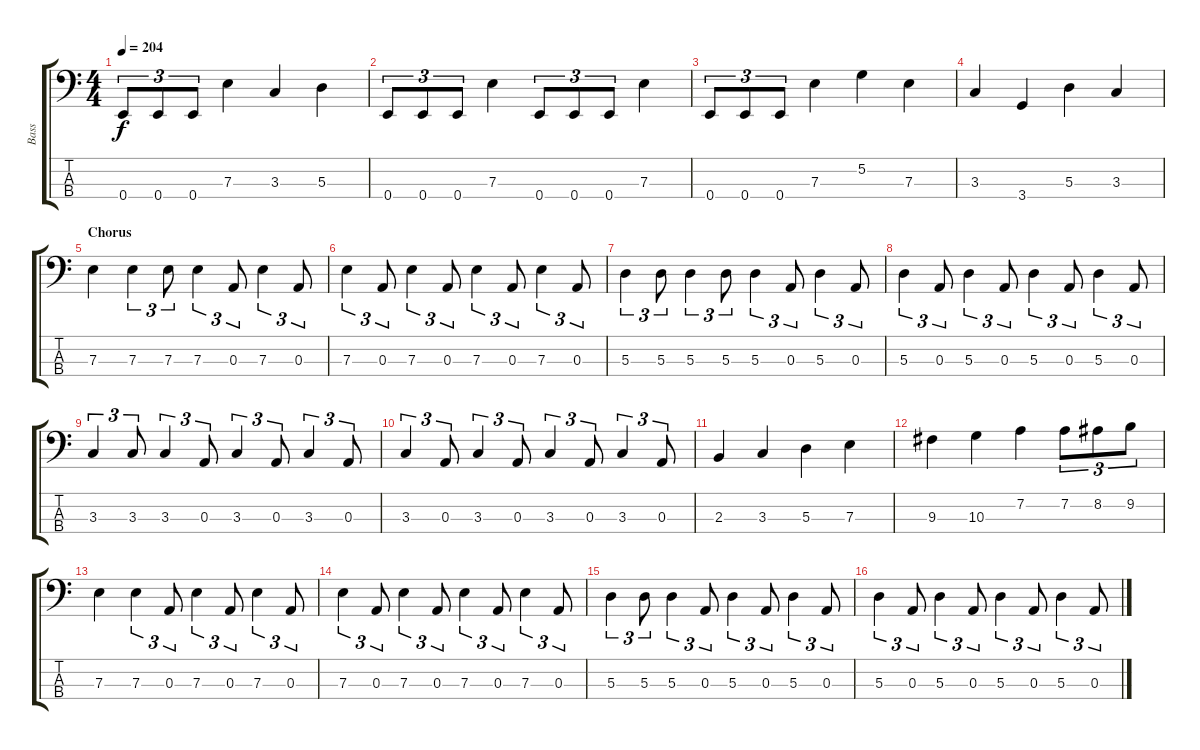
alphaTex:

\track ("Bass" "Bass") {instrument electricbassfinger}
\staff {score tabs}
\tuning (G2 D2 A1 E1) {hide}
\ts (4 4)
\tempo 204
\clef f4
\ks c
0.4.8{tu (3 2) dy f} 0.4.8{tu (3 2)} 0.4.8{tu (3 2)} 7.3.4 3.3.4 5.3.4 |
0.4.8{tu (3 2)} 0.4.8{tu (3 2)} 0.4.8{tu (3 2)} 7.3.4 0.4.8{tu (3 2)} 0.4.8{tu (3 2)} 0.4.8{tu (3 2)} 7.3.4 |
0.4.8{tu (3 2)} 0.4.8{tu (3 2)} 0.4.8{tu (3 2)} 7.3.4 5.2.4 7.3.4 |
3.3.4 3.4.4 5.3.4 3.3.4 |
\section ("" "Chorus")
7.3.4 7.3.4{tu (3 2)} 7.3.8{tu (3 2)} 7.3.4{tu (3 2)} 0.3.8{tu (3 2)} 7.3.4{tu (3 2)} 0.3.8{tu (3 2)} |
7.3.4{tu (3 2)} 0.3.8{tu (3 2)} 7.3.4{tu (3 2)} 0.3.8{tu (3 2)} 7.3.4{tu (3 2)} 0.3.8{tu (3 2)} 7.3.4{tu (3 2)} 0.3.8{tu (3 2)} |
5.3.4{tu (3 2)} 5.3.8{tu (3 2)} 5.3.4{tu (3 2)} 5.3.8{tu (3 2)} 5.3.4{tu (3 2)} 0.3.8{tu (3 2)} 5.3.4{tu (3 2)} 0.3.8{tu (3 2)} |
5.3.4{tu (3 2)} 0.3.8{tu (3 2)} 5.3.4{tu (3 2)} 0.3.8{tu (3 2)} 5.3.4{tu (3 2)} 0.3.8{tu (3 2)} 5.3.4{tu (3 2)} 0.3.8{tu (3 2)} |
3.3.4{tu (3 2)} 3.3.8{tu (3 2)} 3.3.4{tu (3 2)} 0.3.8{tu (3 2)} 3.3.4{tu (3 2)} 0.3.8{tu (3 2)} 3.3.4{tu (3 2)} 0.3.8{tu (3 2)} |
3.3.4{tu (3 2)} 0.3.8{tu (3 2)} 3.3.4{tu (3 2)} 0.3.8{tu (3 2)} 3.3.4{tu (3 2)} 0.3.8{tu (3 2)} 3.3.4{tu (3 2)} 0.3.8{tu (3 2)} |
2.3.4 3.3.4 5.3.4 7.3.4 |
9.3.4 10.3.4 7.2.4 7.2.8{tu (3 2)} 8.2.8{tu (3 2)} 9.2.8{tu (3 2)} |
7.3.4 7.3.4{tu (3 2)} 0.3.8{tu (3 2)} 7.3.4{tu (3 2)} 0.3.8{tu (3 2)} 7.3.4{tu (3 2)} 0.3.8{tu (3 2)} |
7.3.4{tu (3 2)} 0.3.8{tu (3 2)} 7.3.4{tu (3 2)} 0.3.8{tu (3 2)} 7.3.4{tu (3 2)} 0.3.8{tu (3 2)} 7.3.4{tu (3 2)} 0.3.8{tu (3 2)} |
5.3.4{tu (3 2)} 5.3.8{tu (3 2)} 5.3.4{tu (3 2)} 0.3.8{tu (3 2)} 5.3.4{tu (3 2)} 0.3.8{tu (3 2)} 5.3.4{tu (3 2)} 0.3.8{tu (3 2)} |
5.3.4{tu (3 2)} 0.3.8{tu (3 2)} 5.3.4{tu (3 2)} 0.3.8{tu (3 2)} 5.3.4{tu (3 2)} 0.3.8{tu (3 2)} 5.3.4{tu (3 2)} 0.3.8{tu (3 2)}
